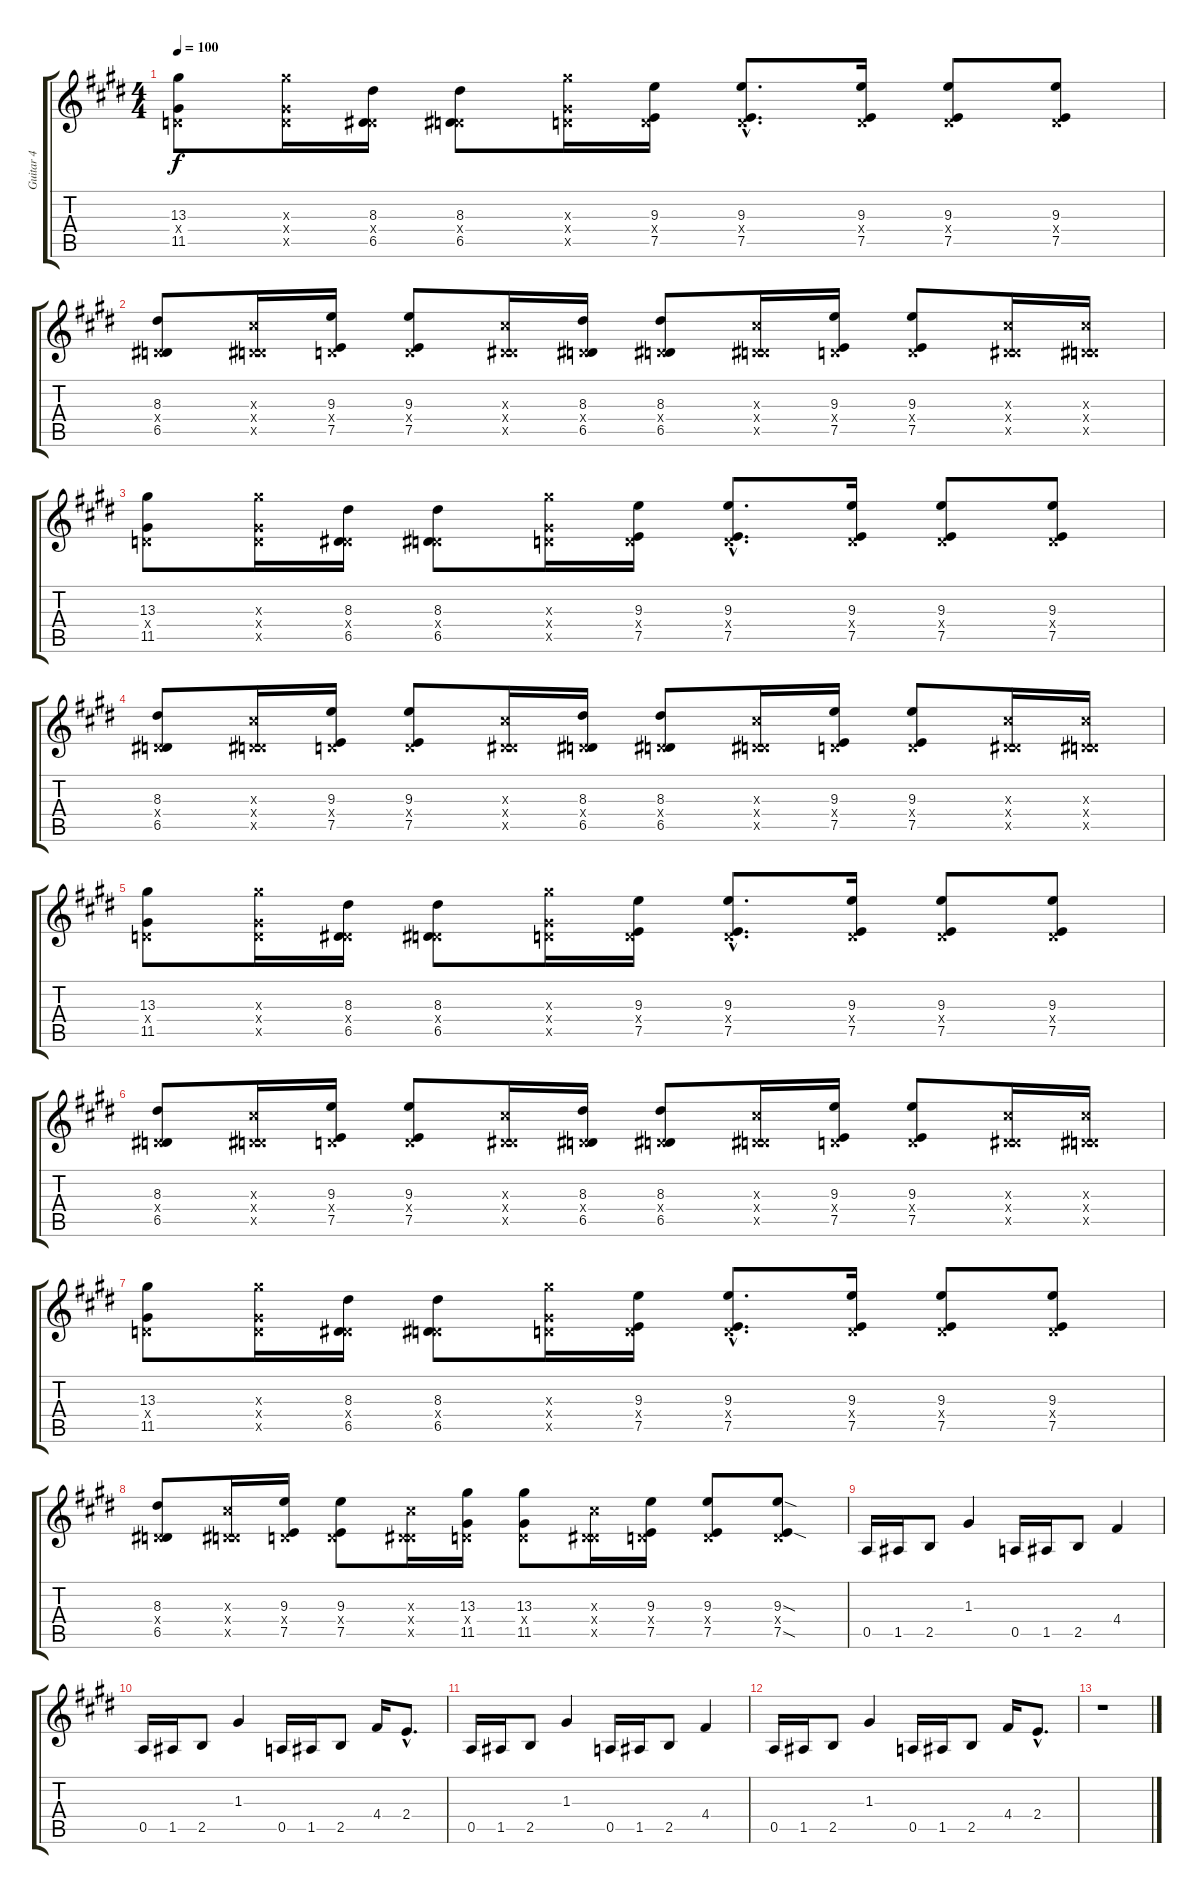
\track ("Guitar 4" "Guitar 4") {instrument distortionguitar}
\staff {score tabs}
\tuning (E4 B3 G3 D3 A2 D2) {hide}
\ts (4 4)
\tempo 100
\clef g2
\ks e
(13.3 0.4{x} 11.5).8{dy f} (13.3{x} 0.4{x} 11.5{x}).16 (8.3 0.4{x} 6.5).16 (8.3 0.4{x} 6.5).8 (13.3{x} 0.4{x} 11.5{x}).16 (9.3 0.4{x} 7.5).16 (9.3{hac} 0.4{hac x} 7.5{hac}).8{d} (9.3 0.4{x} 7.5).16 (9.3 0.4{x} 7.5).8 (9.3 0.4{x} 7.5).8 |
(8.3 0.4{x} 6.5).8 (6.3{x} 0.4{x} 6.5{x}).16 (9.3 0.4{x} 7.5).16 (9.3 0.4{x} 7.5).8 (6.3{x} 0.4{x} 6.5{x}).16 (8.3 0.4{x} 6.5).16 (8.3 0.4{x} 6.5).8 (6.3{x} 0.4{x} 6.5{x}).16 (9.3 0.4{x} 7.5).16 (9.3 0.4{x} 7.5).8 (6.3{x} 0.4{x} 6.5{x}).16 (6.3{x} 0.4{x} 6.5{x}).16 |
(13.3 0.4{x} 11.5).8 (13.3{x} 0.4{x} 11.5{x}).16 (8.3 0.4{x} 6.5).16 (8.3 0.4{x} 6.5).8 (13.3{x} 0.4{x} 11.5{x}).16 (9.3 0.4{x} 7.5).16 (9.3{hac} 0.4{hac x} 7.5{hac}).8{d} (9.3 0.4{x} 7.5).16 (9.3 0.4{x} 7.5).8 (9.3 0.4{x} 7.5).8 |
(8.3 0.4{x} 6.5).8 (6.3{x} 0.4{x} 6.5{x}).16 (9.3 0.4{x} 7.5).16 (9.3 0.4{x} 7.5).8 (6.3{x} 0.4{x} 6.5{x}).16 (8.3 0.4{x} 6.5).16 (8.3 0.4{x} 6.5).8 (6.3{x} 0.4{x} 6.5{x}).16 (9.3 0.4{x} 7.5).16 (9.3 0.4{x} 7.5).8 (6.3{x} 0.4{x} 6.5{x}).16 (6.3{x} 0.4{x} 6.5{x}).16 |
(13.3 0.4{x} 11.5).8 (13.3{x} 0.4{x} 11.5{x}).16 (8.3 0.4{x} 6.5).16 (8.3 0.4{x} 6.5).8 (13.3{x} 0.4{x} 11.5{x}).16 (9.3 0.4{x} 7.5).16 (9.3{hac} 0.4{hac x} 7.5{hac}).8{d} (9.3 0.4{x} 7.5).16 (9.3 0.4{x} 7.5).8 (9.3 0.4{x} 7.5).8 |
(8.3 0.4{x} 6.5).8 (6.3{x} 0.4{x} 6.5{x}).16 (9.3 0.4{x} 7.5).16 (9.3 0.4{x} 7.5).8 (6.3{x} 0.4{x} 6.5{x}).16 (8.3 0.4{x} 6.5).16 (8.3 0.4{x} 6.5).8 (6.3{x} 0.4{x} 6.5{x}).16 (9.3 0.4{x} 7.5).16 (9.3 0.4{x} 7.5).8 (6.3{x} 0.4{x} 6.5{x}).16 (6.3{x} 0.4{x} 6.5{x}).16 |
(13.3 0.4{x} 11.5).8 (13.3{x} 0.4{x} 11.5{x}).16 (8.3 0.4{x} 6.5).16 (8.3 0.4{x} 6.5).8 (13.3{x} 0.4{x} 11.5{x}).16 (9.3 0.4{x} 7.5).16 (9.3{hac} 0.4{hac x} 7.5{hac}).8{d} (9.3 0.4{x} 7.5).16 (9.3 0.4{x} 7.5).8 (9.3 0.4{x} 7.5).8 |
(8.3 0.4{x} 6.5).8 (6.3{x} 0.4{x} 6.5{x}).16 (9.3 0.4{x} 7.5).16 (9.3 0.4{x} 7.5).8 (6.3{x} 0.4{x} 6.5{x}).16 (13.3 0.4{x} 11.5).16 (13.3 0.4{x} 11.5).8 (6.3{x} 0.4{x} 6.5{x}).16 (9.3 0.4{x} 7.5).16 (9.3 0.4{x} 7.5).8 (9.3{sod} 0.4{x} 7.5{sod}).8 |
0.5.16 1.5.16 2.5.8 1.3.4 0.5.16 1.5.16 2.5.8 4.4.4 |
0.5.16 1.5.16 2.5.8 1.3.4 0.5.16 1.5.16 2.5.8 4.4.16 2.4{hac}.8{d} |
0.5.16 1.5.16 2.5.8 1.3.4 0.5.16 1.5.16 2.5.8 4.4.4 |
0.5.16 1.5.16 2.5.8 1.3.4 0.5.16 1.5.16 2.5.8 4.4.16 2.4{hac}.8{d} |
r.1
